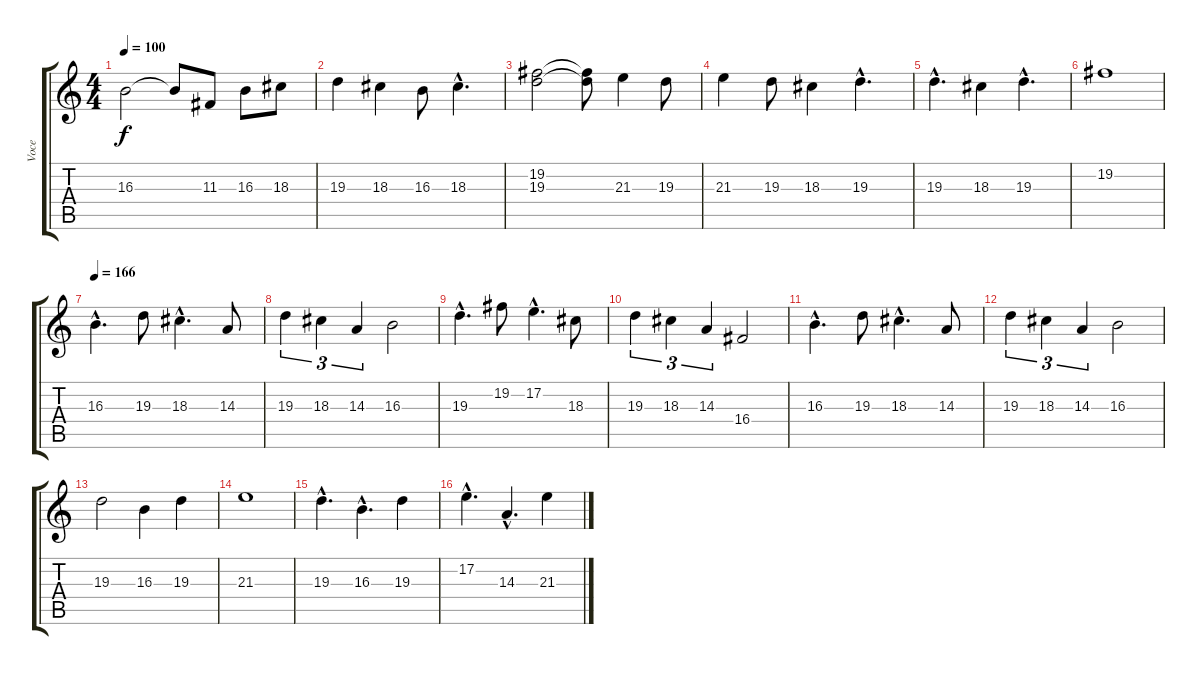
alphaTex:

\track ("Voce" "Voce") {instrument lead6voice}
\staff {score tabs}
\tuning (E4 B3 G3 D3 A2 E2) {hide}
\ts (4 4)
\tempo 100
\clef g2
\ks c
16.3.2{dy f} 16.3{t}.8 11.3.8 16.3.8 18.3.8 |
19.3.4 18.3.4 16.3.8 18.3{hac}.4{d} |
(19.2 19.3).2 (19.2{t} 19.3{t}).8 21.3.4 19.3.8 |
21.3.4 19.3.8 18.3.4 19.3{hac}.4{d} |
19.3{hac}.4{d} 18.3.4 19.3{hac}.4{d} |
19.2.1 |
\tempo 166
16.3{hac}.4{d} 19.3.8 18.3{hac}.4{d} 14.3.8 |
19.3.4{tu (3 2)} 18.3.4{tu (3 2)} 14.3.4{tu (3 2)} 16.3.2 |
19.3{hac}.4{d} 19.2.8 17.2{hac}.4{d} 18.3.8 |
19.3.4{tu (3 2)} 18.3.4{tu (3 2)} 14.3.4{tu (3 2)} 16.4.2 |
16.3{hac}.4{d} 19.3.8 18.3{hac}.4{d} 14.3.8 |
19.3.4{tu (3 2)} 18.3.4{tu (3 2)} 14.3.4{tu (3 2)} 16.3.2 |
19.3.2 16.3.4 19.3.4 |
21.3.1 |
19.3{hac}.4{d} 16.3{hac}.4{d} 19.3.4 |
17.2{hac}.4{d} 14.3{hac}.4{d} 21.3.4
